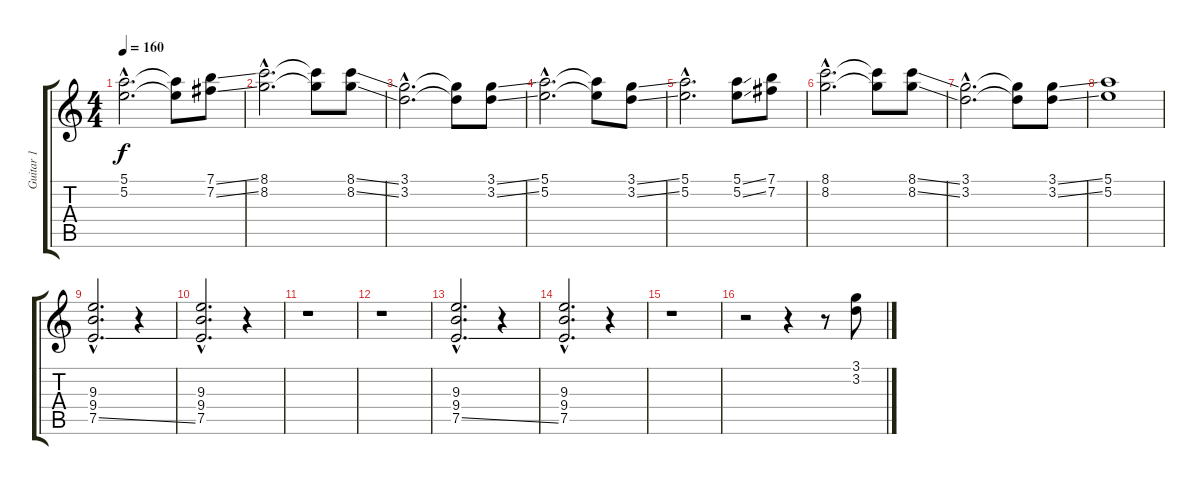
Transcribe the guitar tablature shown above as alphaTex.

\track ("Guitar 1" "Guitar 1") {instrument distortionguitar}
\staff {score tabs}
\tuning (E4 B3 G3 D3 A2 E2) {hide}
\ts (4 4)
\tempo 160
\clef g2
\ks c
(5.1{hac} 5.2{hac}).2{d dy f} (5.1{t} 5.2{t}).8 (7.1{ss} 7.2{ss}).8 |
(8.1{hac} 8.2{hac}).2{d} (8.1{t} 8.2{t}).8 (8.1{ss} 8.2{ss}).8 |
(3.1{hac} 3.2{hac}).2{d} (3.1{t} 3.2{t}).8 (3.1{ss} 3.2{ss}).8 |
(5.1{hac} 5.2{hac}).2{d} (5.1{t} 5.2{t}).8 (3.1{ss} 3.2{ss}).8 |
(5.1{hac} 5.2{hac}).2{d} (5.1{ss} 5.2{ss}).8 (7.1 7.2).8 |
(8.1{hac} 8.2{hac}).2{d} (8.1{t} 8.2{t}).8 (8.1{ss} 8.2{ss}).8 |
(3.1{hac} 3.2{hac}).2{d} (3.1{t} 3.2{t}).8 (3.1{ss} 3.2{ss}).8 |
(5.1 5.2).1 |
(9.3{hac} 9.4{hac} 7.5{ss hac}).2{d} r.4 |
(9.3{hac} 9.4{hac} 7.5{hac}).2{d} r.4 |
r.1 |
r.1 |
(9.3{hac} 9.4{hac} 7.5{ss hac}).2{d} r.4 |
(9.3{hac} 9.4{hac} 7.5{hac}).2{d} r.4 |
r.1 |
r.2 r.4 r.8 (3.1{ss} 3.2{ss}).8
